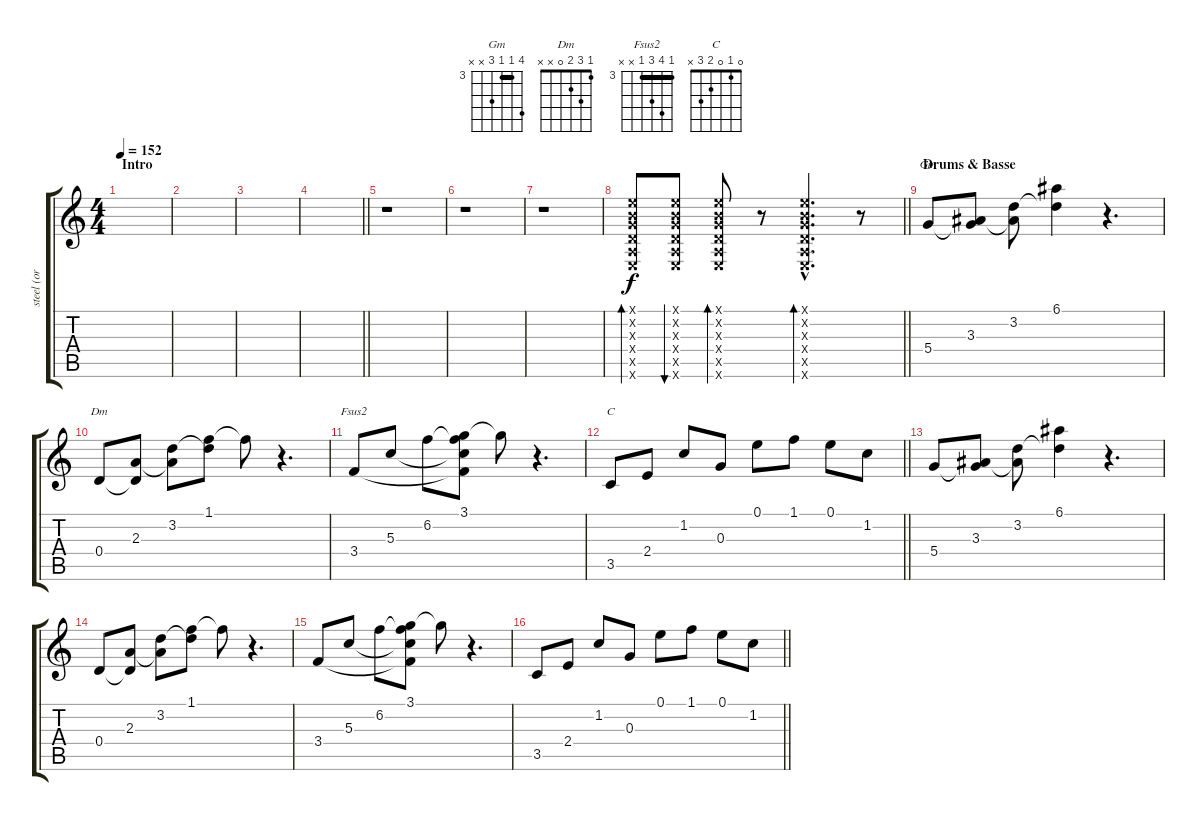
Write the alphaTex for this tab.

\track ("steel (or clean)" "steel (or ") {instrument acousticguitarsteel}
\staff {score tabs}
\tuning (E4 B3 G3 D3 A2 E2) {hide}
\chord ("Gm" 6 3 3 5 x x) {firstfret 3 barre 3}
\chord ("Dm" 1 3 2 0 x x)
\chord ("Fsus2" 3 6 5 3 x x) {firstfret 3 barre 3}
\chord ("C" 0 1 0 2 3 x)
\ts (4 4)
\section ("" "Intro")
\tempo 152
\clef g2
\ks c
|
|
|
\barLineRight lightlight
|
r.1 |
r.1 |
r.1 |
\barLineRight lightlight
(0.1{x} 0.2{x} 0.3{x} 0.4{x} 0.5{x} 0.6{x}).8{bd 30} (0.1{x} 0.2{x} 0.3{x} 0.4{x} 0.5{x} 0.6{x}).8{bu 30} (0.1{x} 0.2{x} 0.3{x} 0.4{x} 0.5{x} 0.6{x}).8{bd 30} r.8 (0.1{hac x} 0.2{hac x} 0.3{hac x} 0.4{hac x} 0.5{hac x} 0.6{hac x}).4{d bd 30} r.8 |
\section ("" "Drums & Basse")
5.4.8{ch "Gm"} (3.3 5.4{t}).8 (3.2 3.3{t}).8 (6.1 3.2{t}).4 r.4{d} |
0.4.8{ch "Dm"} (2.3 0.4{t}).8 (3.2 2.3{t}).8 (1.1 3.2{t}).8 1.1{t}.8 r.4{d} |
3.4.8{ch "Fsus2"} 5.3.8 6.2.8 (3.1 6.2{t} 5.3{t} 3.4{t}).8 3.1{t}.8 r.4{d} |
\barLineRight lightlight
3.5.8{ch "C"} 2.4.8 1.2.8 0.3.8 0.1.8 1.1.8 0.1.8 1.2.8 |
5.4.8 (3.3 5.4{t}).8 (3.2 3.3{t}).8 (6.1 3.2{t}).4 r.4{d} |
0.4.8 (2.3 0.4{t}).8 (3.2 2.3{t}).8 (1.1 3.2{t}).8 1.1{t}.8 r.4{d} |
3.4.8 5.3.8 6.2.8 (3.1 6.2{t} 5.3{t} 3.4{t}).8 3.1{t}.8 r.4{d} |
\barLineRight lightlight
3.5.8 2.4.8 1.2.8 0.3.8 0.1.8 1.1.8 0.1.8 1.2.8
